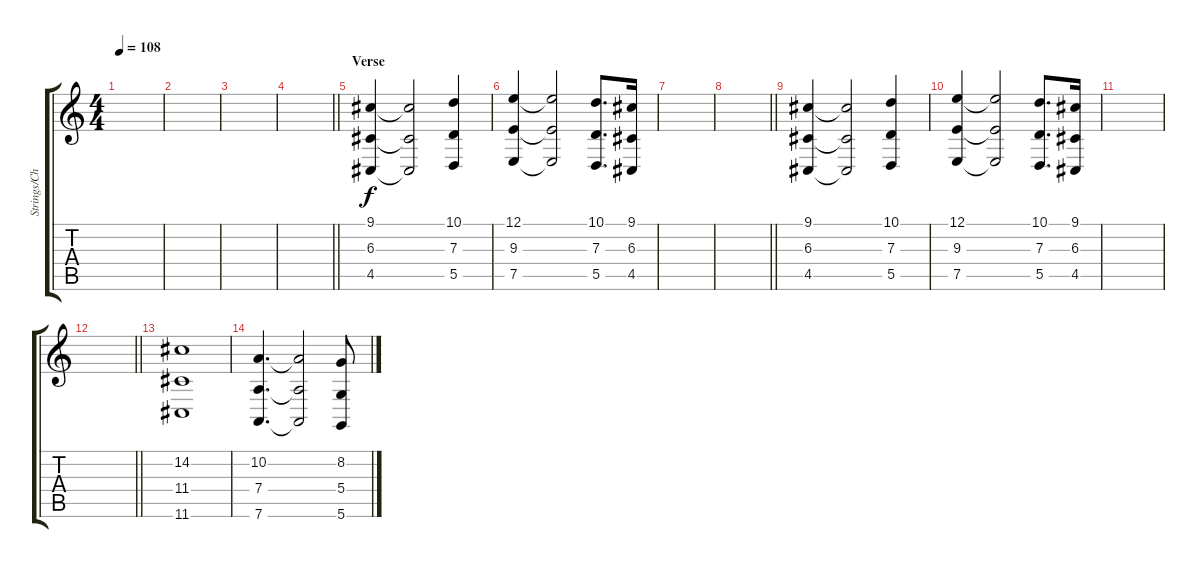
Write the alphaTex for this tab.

\track ("Strings/Choir" "Strings/Ch") {instrument stringensemble2}
\staff {score tabs}
\tuning (E4 B3 G3 D3 A2 D2) {hide}
\ts (4 4)
\tempo 108
\clef g2
\ks c
|
|
|
\barLineRight lightlight
|
\section ("" "Verse")
(9.1 6.3 4.5).4 (9.1{t} 6.3{t} 4.5{t}).2 (10.1 7.3 5.5).4 |
(12.1 9.3 7.5).4 (12.1{t} 9.3{t} 7.5{t}).2 (10.1 7.3 5.5).8{d} (9.1 6.3 4.5).16 |
|
\barLineRight lightlight
|
(9.1 6.3 4.5).4 (9.1{t} 6.3{t} 4.5{t}).2 (10.1 7.3 5.5).4 |
(12.1 9.3 7.5).4 (12.1{t} 9.3{t} 7.5{t}).2 (10.1 7.3 5.5).8{d} (9.1 6.3 4.5).16 |
|
\barLineRight lightlight
|
\section ("" "")
(14.2 11.4 11.6).1{instrument choiraahs} |
(10.2 7.4 7.6).4{d} (10.2{t} 7.4{t} 7.6{t}).2 (8.2 5.4 5.6).8
